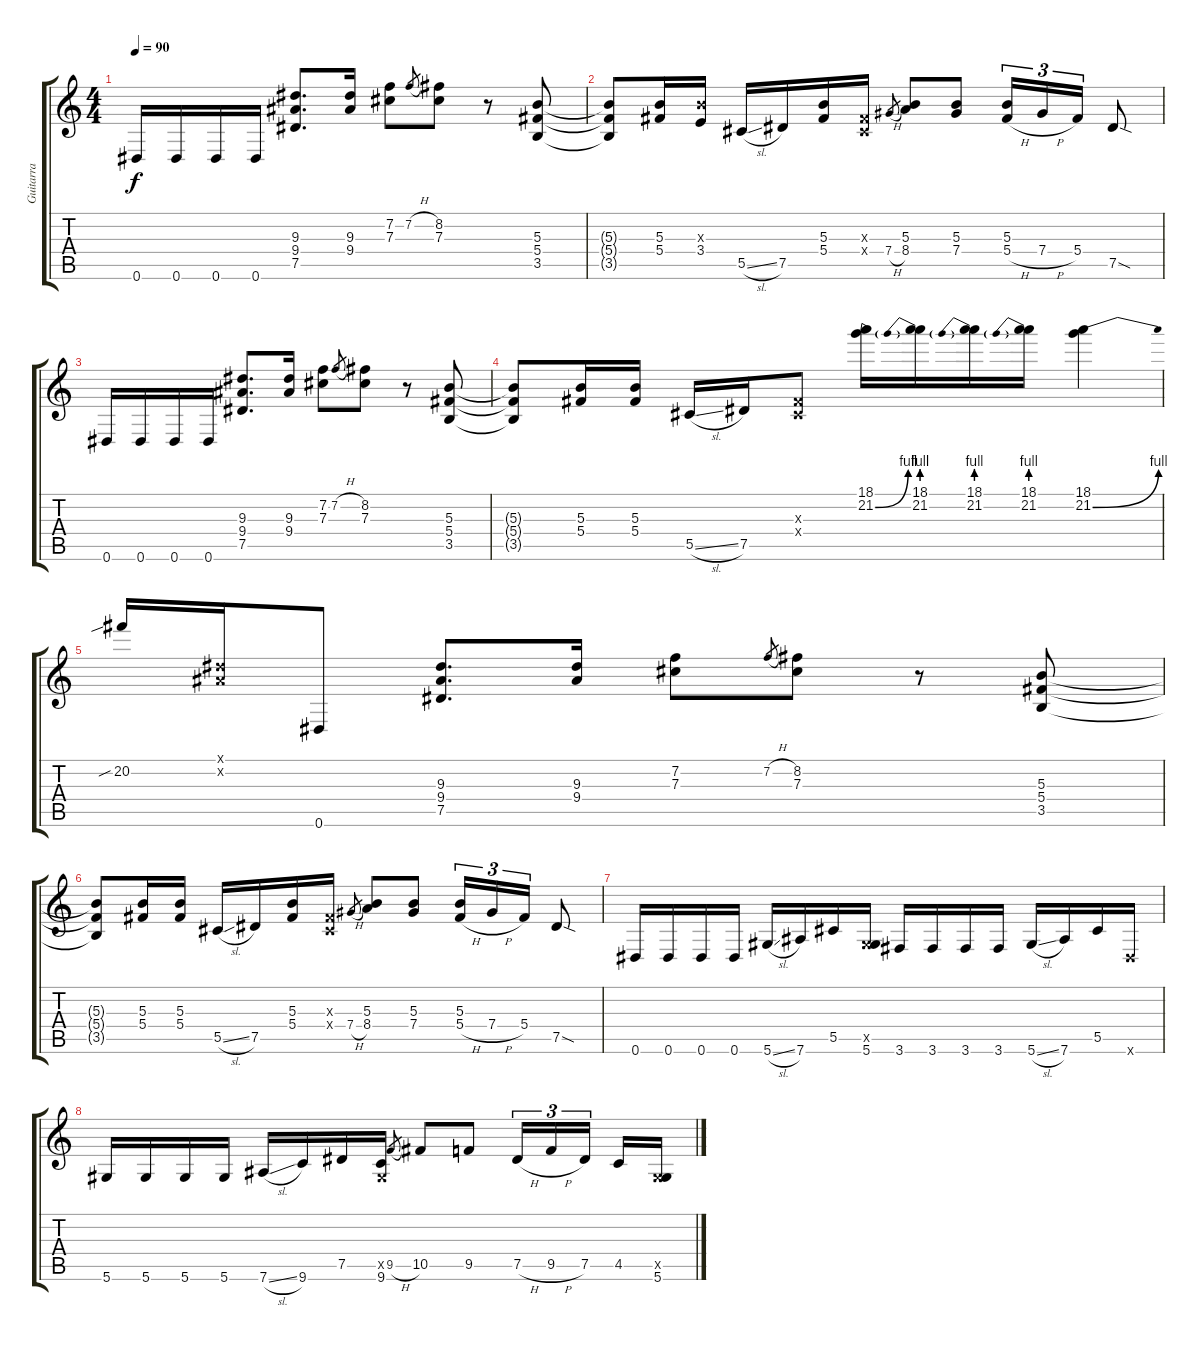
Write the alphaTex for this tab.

\track ("Guitarra" "Guitarra") {instrument electricguitarclean}
\staff {score tabs}
\tuning (Eb4 Bb3 Gb3 Db3 Ab2 Eb2) {hide}
\ts (4 4)
\tempo 90
\clef g2
\ks c
0.6.16{dy f} 0.6.16 0.6.16 0.6.16 (9.3 9.4 7.5).8{d} (9.3 9.4).16 (7.2 7.3).8 7.2{h}.8{gr} (8.2 7.3).8 r.8 (5.3 5.4 3.5).8 |
(5.3{t} 5.4{t} 3.5{t}).8 (5.3 5.4).16 (5.3{x} 3.4).16 5.5{sl}.16 7.5.16 (5.3 5.4).16 (0.3{x} 0.4{x}).16 7.4{h}.8{gr} (5.3 8.4).8 (5.3 7.4).8 (5.3 5.4{h}).16{tu (3 2)} 7.4{h}.16{tu (3 2)} 5.4.16{tu (3 2)} 7.5{sod}.8 |
0.6.16 0.6.16 0.6.16 0.6.16 (9.3 9.4 7.5).8{d} (9.3 9.4).16 (7.2 7.3).8 7.2{h}.8{gr} (8.2 7.3).8 r.8 (5.3 5.4 3.5).8 |
(5.3{t} 5.4{t} 3.5{t}).8 (5.3 5.4).16 (5.3 5.4).16 5.5{sl}.16 7.5.16 (0.3{x} 0.4{x}).8 (18.1 21.2{be (bend 0 0 60 4)}).16 (18.1 21.2{be (prebend 0 4 60 4)}).16 (18.1 21.2{be (prebend 0 4 60 4)}).16 (18.1 21.2{be (prebend 0 4 60 4)}).16 (18.1 21.2{be (bend 0 0 60 4)}).4 |
20.2{sib}.16 (0.1{x} 0.2{x}).16 0.6.8 (9.3 9.4 7.5).8{d} (9.3 9.4).16 (7.2 7.3).8 7.2{h}.8{gr} (8.2 7.3).8 r.8 (5.3 5.4 3.5).8 |
(5.3{t} 5.4{t} 3.5{t}).8 (5.3 5.4).16 (5.3 5.4).16 5.5{sl}.16 7.5.16 (5.3 5.4).16 (0.3{x} 0.4{x}).16 7.4{h}.8{gr} (5.3 8.4).8 (5.3 7.4).8 (5.3 5.4{h}).16{tu (3 2)} 7.4{h}.16{tu (3 2)} 5.4.16{tu (3 2)} 7.5{sod}.8 |
0.6.16 0.6.16 0.6.16 0.6.16 5.6{sl}.16 7.6.16 5.5.16 (0.5{x} 5.6).16 3.6.16 3.6.16 3.6.16 3.6.16 5.6{sl}.16 7.6.16 5.5.16 0.6{x}.16 |
5.6.16 5.6.16 5.6.16 5.6.16 7.6{sl}.16 9.6.16 7.5.16 (0.5{x} 9.6).16 9.5{h}.8{gr} 10.5.8 9.5.8 7.5{h}.16{tu (3 2)} 9.5{h}.16{tu (3 2)} 7.5.16{tu (3 2) beam splitsecondary} 4.5.16 (0.5{x} 5.6).16
